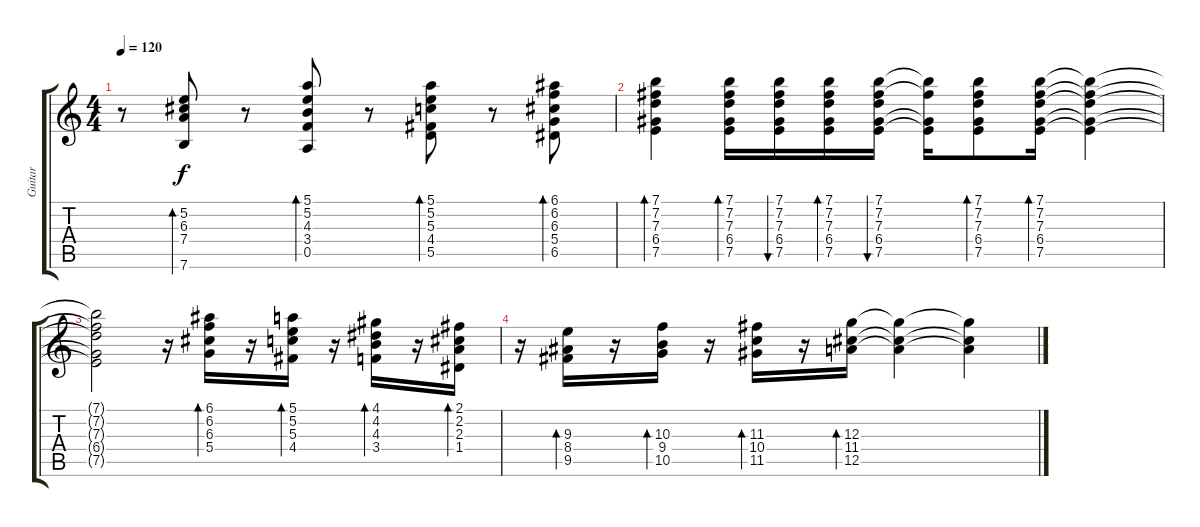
\track ("Guitar" "Guitar") {instrument acousticguitarsteel}
\staff {score tabs}
\tuning (E4 B3 G3 D3 A2 E2) {hide}
\ts (4 4)
\tempo 120
\clef g2
\ks c
r.8{dy f} (5.2 6.3 7.4 7.6).8{bd 30} r.8 (5.1 5.2 4.3 3.4 0.5).8{bd 30} r.8 (5.1 5.2 5.3 4.4 5.5).8{bd 30} r.8 (6.1 6.2 6.3 5.4 6.5).8{bd 30} |
(7.1 7.2 7.3 6.4 7.5).4{bd 30} (7.1 7.2 7.3 6.4 7.5).16{bd 30} (7.1 7.2 7.3 6.4 7.5).16{bu 30} (7.1 7.2 7.3 6.4 7.5).16{bd 30} (7.1 7.2 7.3 6.4 7.5).16{bu 30} (7.1{t} 7.2{t} 6.4{t} 7.5{t}).16 (7.1 7.2 7.3 6.4 7.5).8{bd 30} (7.1 7.2 7.3 6.4 7.5).16{bd 30} (7.1{t} 7.2{t} 7.3{t} 6.4{t} 7.5{t}).4 |
(7.1{t} 7.2{t} 7.3{t} 6.4{t} 7.5{t}).2 r.16 (6.1 6.2 6.3 5.4).16{bd 30} r.16 (5.1 5.2 5.3 4.4).16{bd 30} r.16 (4.1 4.2 4.3 3.4).16{bd 30} r.16 (2.1 2.2 2.3 1.4).16{bd 30} |
r.16 (9.3 8.4 9.5).16{bd 30} r.16 (10.3 9.4 10.5).16{bd 30} r.16 (11.3 10.4 11.5).16{bd 30} r.16 (12.3 11.4 12.5).16{bd 30} (12.3{t} 11.4{t} 12.5{t}).4 (12.3{t} 11.4{t} 12.5{t}).4
